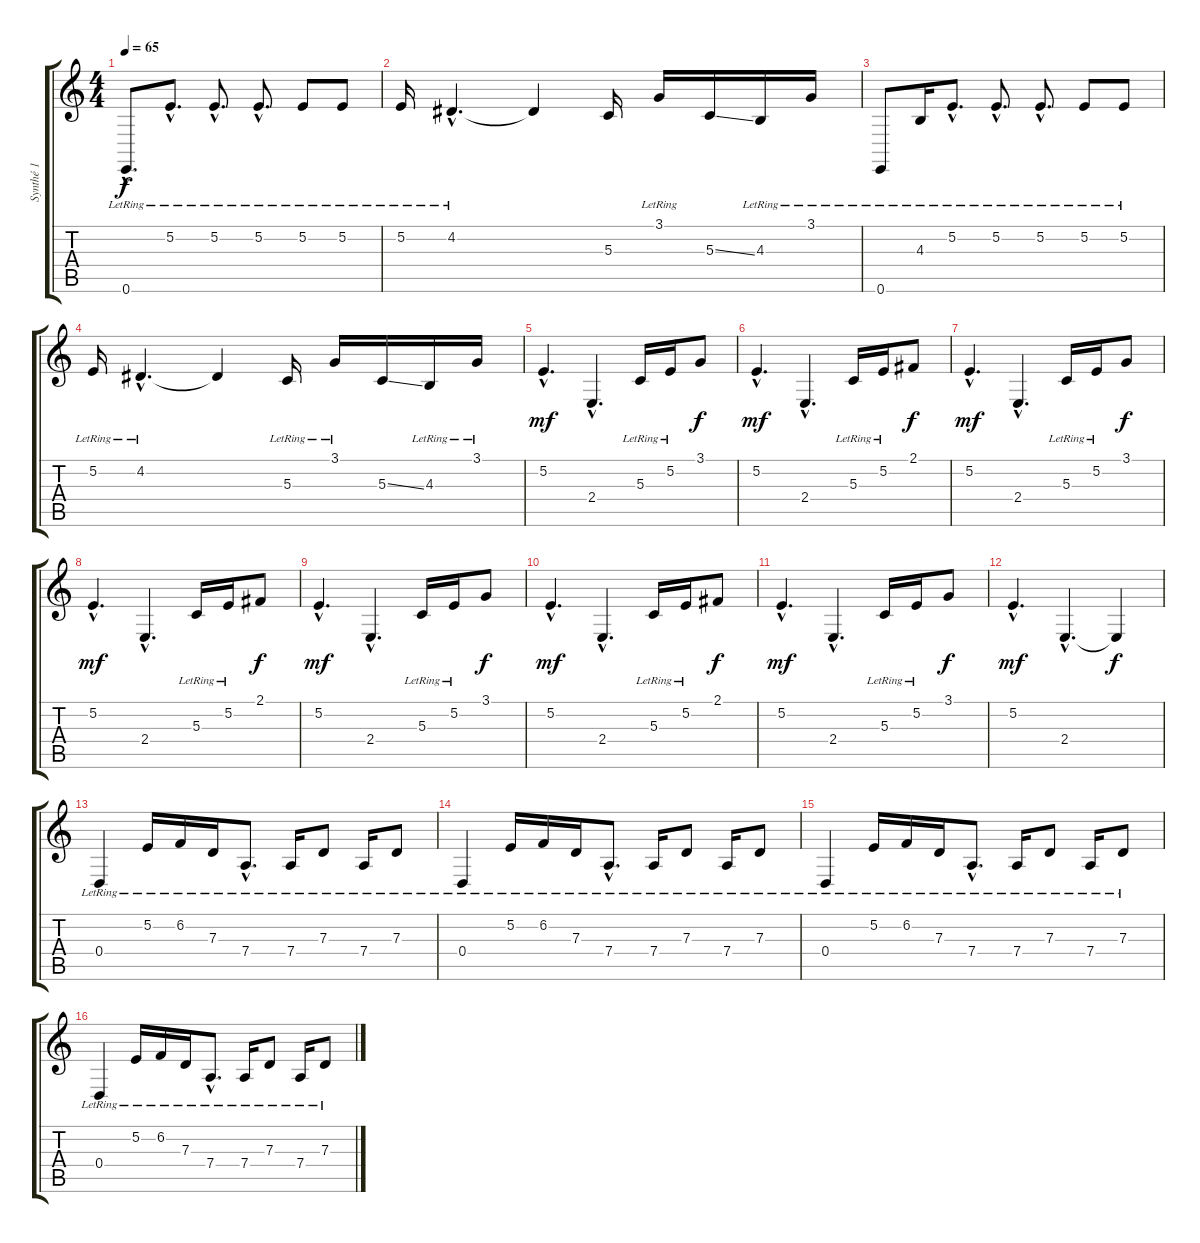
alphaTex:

\track ("Synthé 1" "Synthé 1") {instrument electricpiano1}
\staff {score tabs}
\tuning (E4 B3 G3 D3 A2 E2) {hide}
\ts (4 4)
\tempo 65
\clef g2
\ks c
0.6{hac lr}.8{d dy f} 5.2{hac lr}.8{d} 5.2{hac lr}.8{d} 5.2{hac lr}.8{d} 5.2{lr}.8 5.2{lr}.8 |
5.2{lr}.16 4.2{hac lr}.4{d} 4.2{t}.4 5.3.16 3.1{lr}.16 5.3{ss}.16 4.3{lr}.16 3.1{lr}.16 |
0.6{lr}.8 4.3{lr}.16 5.2{hac lr}.8{d} 5.2{hac lr}.8{d} 5.2{hac lr}.8{d} 5.2{lr}.8 5.2{lr}.8 |
5.2{lr}.16 4.2{hac lr}.4{d} 4.2{t}.4 5.3{lr}.16 3.1{lr}.16 5.3{ss}.16 4.3{lr}.16 3.1{lr}.16 |
5.2{hac}.4{d dy mf} 2.4{hac}.4{d} 5.3{lr}.16 5.2{lr}.16 3.1.8{dy f} |
5.2{hac}.4{d dy mf} 2.4{hac}.4{d} 5.3{lr}.16 5.2{lr}.16 2.1.8{dy f} |
5.2{hac}.4{d dy mf} 2.4{hac}.4{d} 5.3{lr}.16 5.2{lr}.16 3.1.8{dy f} |
5.2{hac}.4{d dy mf} 2.4{hac}.4{d} 5.3{lr}.16 5.2{lr}.16 2.1.8{dy f} |
5.2{hac}.4{d dy mf} 2.4{hac}.4{d} 5.3{lr}.16 5.2{lr}.16 3.1.8{dy f} |
5.2{hac}.4{d dy mf} 2.4{hac}.4{d} 5.3{lr}.16 5.2{lr}.16 2.1.8{dy f} |
5.2{hac}.4{d dy mf} 2.4{hac}.4{d} 5.3{lr}.16 5.2{lr}.16 3.1.8{dy f} |
5.2{hac}.4{d dy mf} 2.4{hac}.4{d} 2.4{t}.4{dy f} |
0.4{lr}.4 5.2{lr}.16 6.2{lr}.16 7.3{lr}.16 7.4{hac lr}.8{d} 7.4{lr}.16 7.3{lr}.8 7.4{lr}.16 7.3{lr}.8 |
0.4{lr}.4 5.2{lr}.16 6.2{lr}.16 7.3{lr}.16 7.4{hac lr}.8{d} 7.4{lr}.16 7.3{lr}.8 7.4{lr}.16 7.3{lr}.8 |
0.4{lr}.4 5.2{lr}.16 6.2{lr}.16 7.3{lr}.16 7.4{hac lr}.8{d} 7.4{lr}.16 7.3{lr}.8 7.4{lr}.16 7.3{lr}.8 |
0.4{lr}.4 5.2{lr}.16 6.2{lr}.16 7.3{lr}.16 7.4{hac lr}.8{d} 7.4{lr}.16 7.3{lr}.8 7.4{lr}.16 7.3{lr}.8
